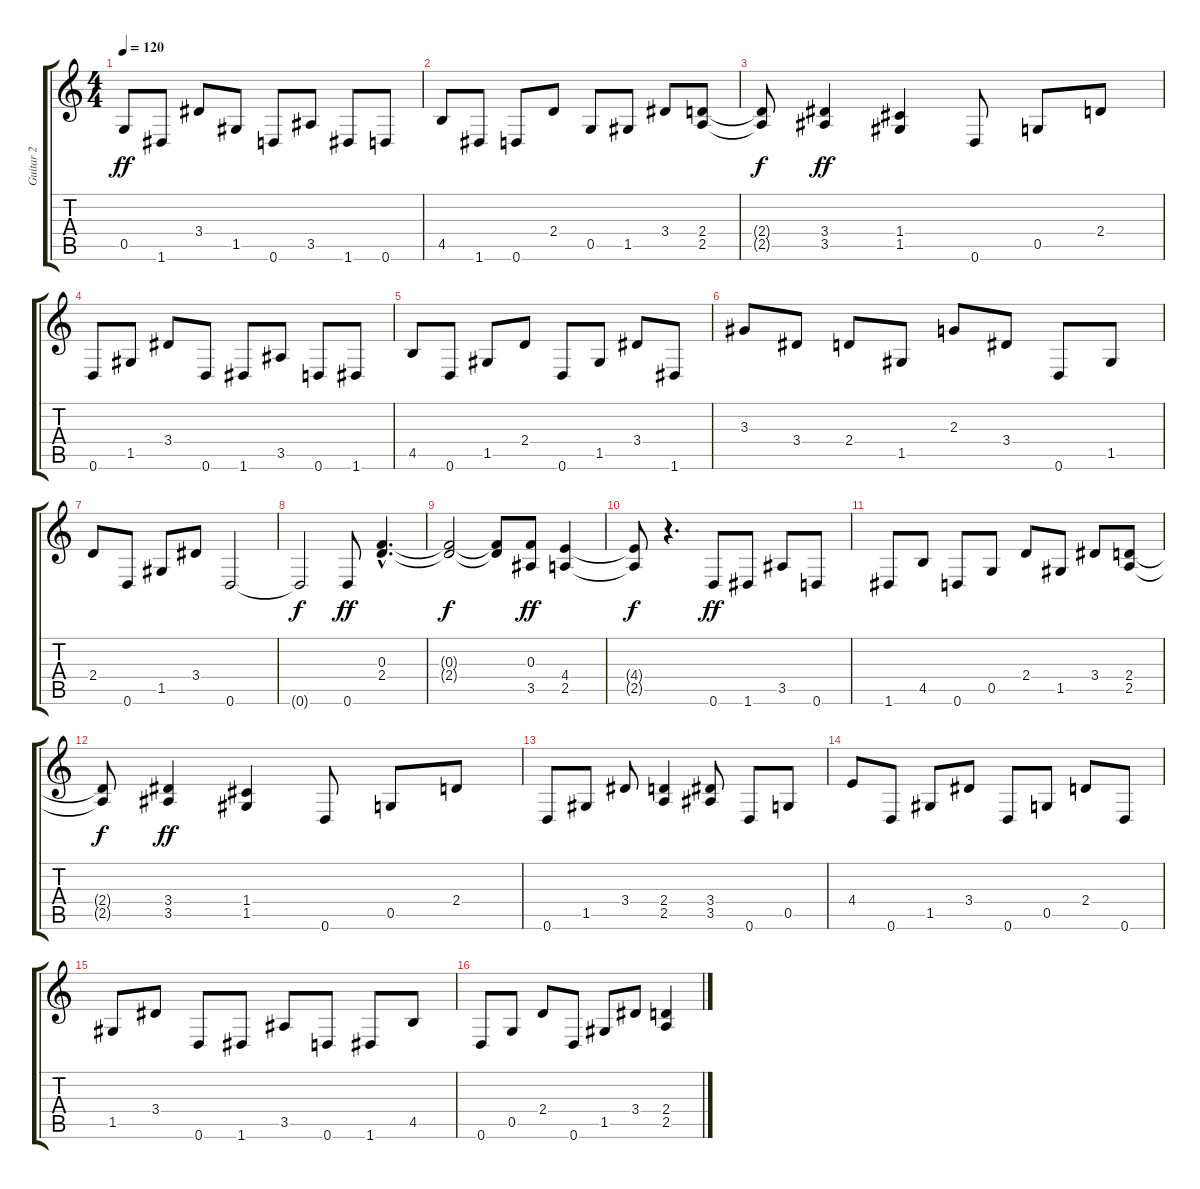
\track ("Guitar 2" "Guitar 2") {instrument acousticguitarnylon}
\staff {score tabs}
\tuning (D4 A3 F3 C3 G2 D2) {hide}
\ts (4 4)
\tempo 120
\clef g2
\ks c
0.5.8{dy ff} 1.6.8 3.4.8 1.5.8 0.6.8 3.5.8 1.6.8 0.6.8 |
4.5.8 1.6.8 0.6.8 2.4.8 0.5.8 1.5.8 3.4.8 (2.4 2.5).8 |
(2.4{t} 2.5{t}).8{dy f} (3.4 3.5).4{dy ff} (1.4 1.5).4 0.6.8 0.5.8 2.4.8 |
0.6.8 1.5.8 3.4.8 0.6.8 1.6.8 3.5.8 0.6.8 1.6.8 |
4.5.8 0.6.8 1.5.8 2.4.8 0.6.8 1.5.8 3.4.8 1.6.8 |
3.3.8 3.4.8 2.4.8 1.5.8 2.3.8 3.4.8 0.6.8 1.5.8 |
2.4.8 0.6.8 1.5.8 3.4.8 0.6.2 |
0.6{t}.2{dy f} 0.6.8{dy ff} (0.3{hac} 2.4{hac}).4{d} |
(0.3{t} 2.4{t}).2{dy f} (0.3{t} 2.4{t}).8 (0.3 3.5).8{dy ff} (4.4 2.5).4 |
(4.4{t} 2.5{t}).8{dy f} r.4{d} 0.6.8{dy ff} 1.6.8 3.5.8 0.6.8 |
1.6.8 4.5.8 0.6.8 0.5.8 2.4.8 1.5.8 3.4.8 (2.4 2.5).8 |
(2.4{t} 2.5{t}).8{dy f} (3.4 3.5).4{dy ff} (1.4 1.5).4 0.6.8 0.5.8 2.4.8 |
0.6.8 1.5.8 3.4.8 (2.4 2.5).4 (3.4 3.5).8 0.6.8 0.5.8 |
4.4.8 0.6.8 1.5.8 3.4.8 0.6.8 0.5.8 2.4.8 0.6.8 |
1.5.8 3.4.8 0.6.8 1.6.8 3.5.8 0.6.8 1.6.8 4.5.8 |
0.6.8 0.5.8 2.4.8 0.6.8 1.5.8 3.4.8 (2.4 2.5).4
